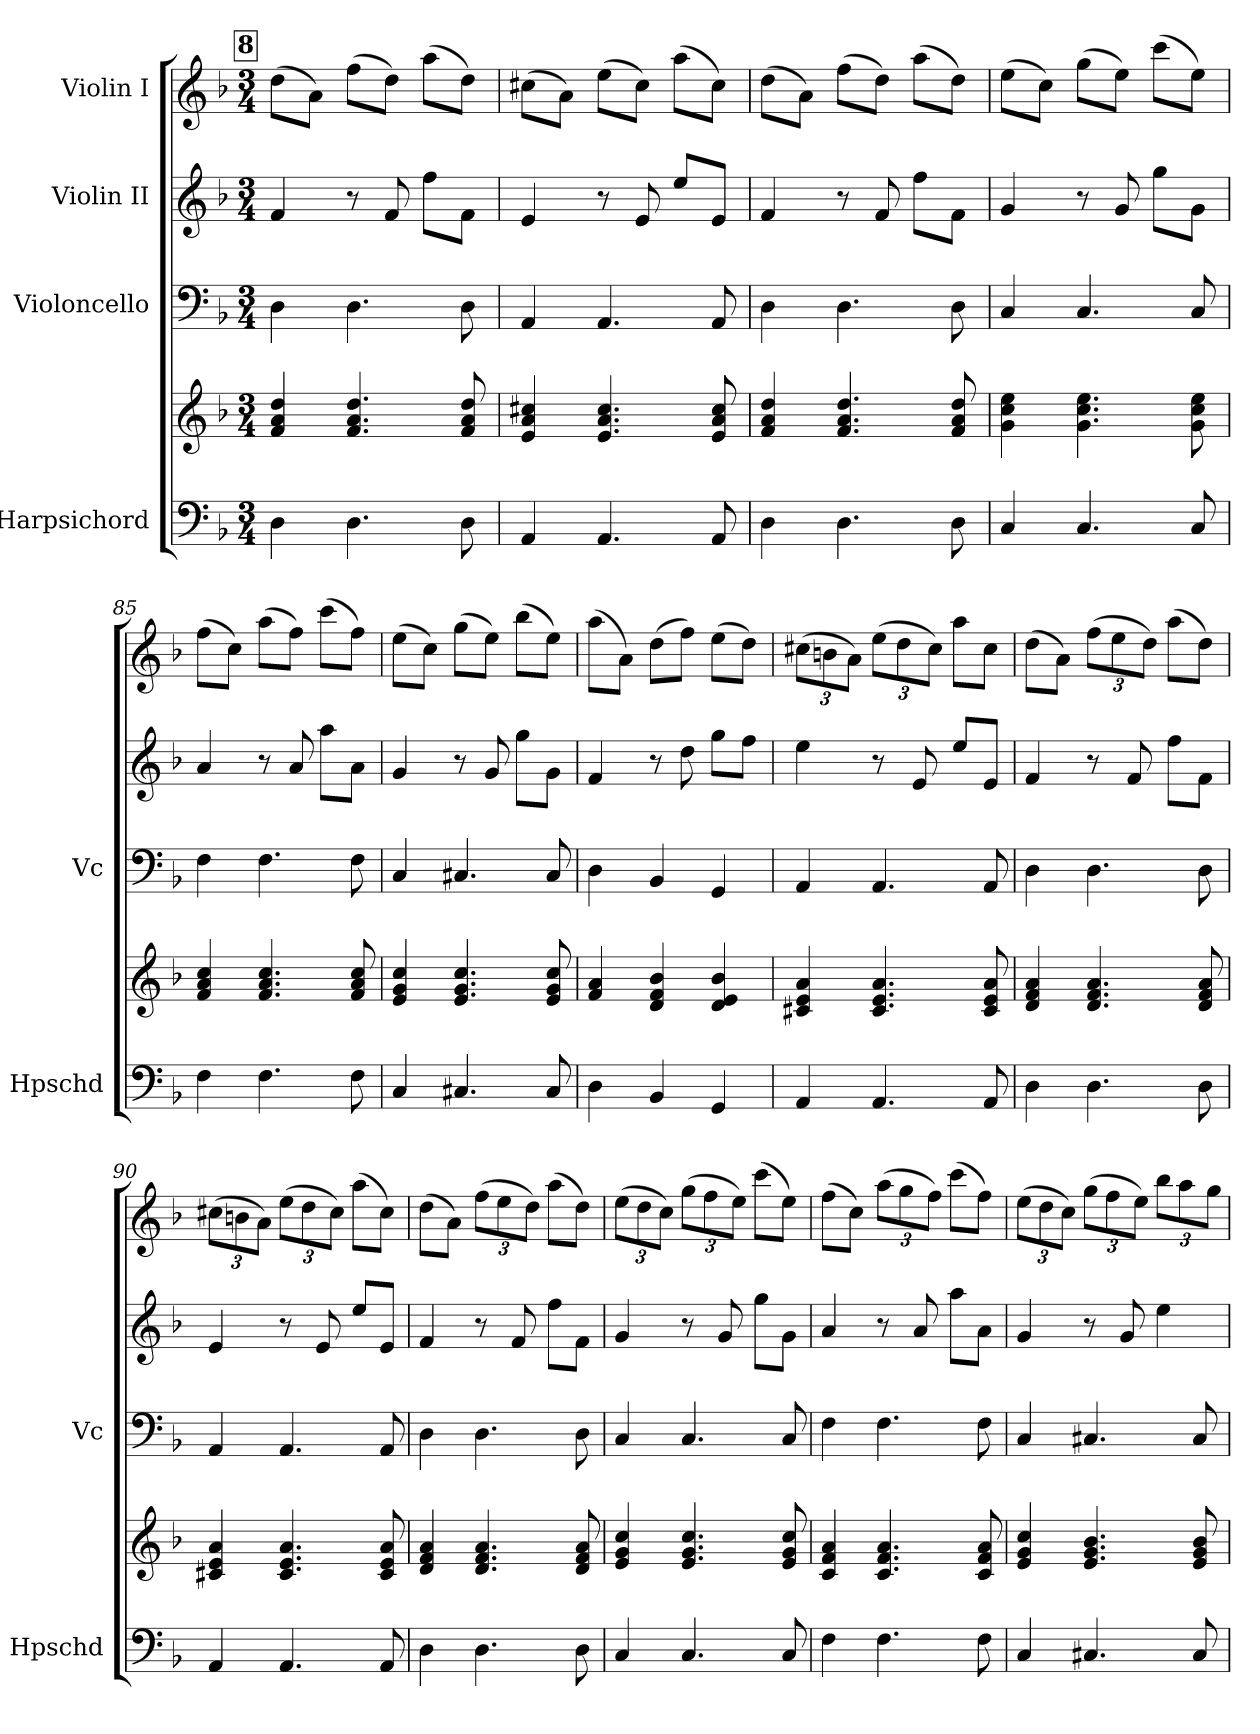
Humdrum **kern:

**kern	**kern	**kern	**kern	**kern
*part4	*part4	*part3	*part2	*part1
*staff5	*staff4	*staff3	*staff2	*staff1
*I"Harpsichord	*	*I"Violoncello	*I"Violin II	*I"Violin I
*I'Hpschd	*	*I'Vc	*	*
!!LO:PB:g=z
*clefF4	*clefG2	*clefF4	*clefG2	*clefG2
*k[b-]	*k[b-]	*k[b-]	*k[b-]	*k[b-]
*M3/4	*M3/4	*M3/4	*M3/4	*M3/4
!!LO:REH:place=s1:a:B:fs=14:t=8
=81	=81	=81	=81	=81
4D\	4f/ 4a/ 4dd/	4D\	4f/	(>8dd\L
.	.	.	.	8a\J)
4.D\	4.f/ 4.a/ 4.dd/	4.D\	8r	(>8ff\L
.	.	.	8f/	8dd\J)
.	.	.	8ff\L	(>8aa\L
8D\	8f/ 8a/ 8dd/	8D\	8f\J	8dd\J)
=82	=82	=82	=82	=82
4AA/	4e/ 4a/ 4cc#X/	4AA/	4e/	(>8cc#X\L
.	.	.	.	8a\J)
4.AA/	4.e/ 4.a/ 4.cc#/	4.AA/	8r	(>8ee\L
.	.	.	8e/	8cc#\J)
.	.	.	8ee/L	(>8aa\L
8AA/	8e/ 8a/ 8cc#/	8AA/	8e/J	8cc#\J)
=83	=83	=83	=83	=83
4D\	4f/ 4a/ 4dd/	4D\	4f/	(>8dd\L
.	.	.	.	8a\J)
4.D\	4.f/ 4.a/ 4.dd/	4.D\	8r	(>8ff\L
.	.	.	8f/	8dd\J)
.	.	.	8ff\L	(>8aa\L
8D\	8f/ 8a/ 8dd/	8D\	8f\J	8dd\J)
=84	=84	=84	=84	=84
4C/	4g\ 4cc\ 4ee\	4C/	4g/	(>8ee\L
.	.	.	.	8cc\J)
4.C/	4.g\ 4.cc\ 4.ee\	4.C/	8r	(>8gg\L
.	.	.	8g/	8ee\J)
.	.	.	8gg\L	(>8ccc\L
8C/	8g\ 8cc\ 8ee\	8C/	8g\J	8ee\J)
=85	=85	=85	=85	=85
4F\	4f/ 4a/ 4cc/	4F\	4a/	(>8ff\L
.	.	.	.	8cc\J)
4.F\	4.f/ 4.a/ 4.cc/	4.F\	8r	(>8aa\L
.	.	.	8a/	8ff\J)
.	.	.	8aa\L	(>8ccc\L
8F\	8f/ 8a/ 8cc/	8F\	8a\J	8ff\J)
!!LO:LB:g=z
=86	=86	=86	=86	=86
4C/	4e/ 4g/ 4cc/	4C/	4g/	(>8ee\L
.	.	.	.	8cc\J)
4.C#X/	4.e/ 4.g/ 4.cc/	4.C#X/	8r	(>8gg\L
.	.	.	8g/	8ee\J)
.	.	.	8gg\L	(>8bb-\L
8C#/	8e/ 8g/ 8cc/	8C#/	8g\J	8ee\J)
=87	=87	=87	=87	=87
4D\	4f/ 4a/	4D\	4f/	(>8aa\L
.	.	.	.	8a\J)
4BB-/	4d/ 4f/ 4b-/	4BB-/	8r	(>8dd\L
.	.	.	8dd\	8ff\J)
4GG/	4d/ 4e/ 4b-/	4GG/	8gg\L	(>8ee\L
.	.	.	8ff\J	8dd\J)
=88	=88	=88	=88	=88
*	*	*	*	*Xbrackettup
4AA/	4c#X/ 4e/ 4a/	4AA/	4ee\	(>12cc#X\L
.	.	.	.	12bn\
.	.	.	.	12a\J)
4.AA/	4.c#/ 4.e/ 4.a/	4.AA/	8r	(>12ee\L
.	.	.	.	12dd\
.	.	.	8e/	.
.	.	.	.	12cc#\J)
.	.	.	8ee/L	8aa\L
8AA/	8c#/ 8e/ 8a/	8AA/	8e/J	8cc#\J
=89	=89	=89	=89	=89
4D\	4d/ 4f/ 4a/	4D\	4f/	(>8dd\L
.	.	.	.	8a\J)
4.D\	4.d/ 4.f/ 4.a/	4.D\	8r	(>12ff\L
.	.	.	.	12ee\
.	.	.	8f/	.
.	.	.	.	12dd\J)
.	.	.	8ff\L	(>8aa\L
8D\	8d/ 8f/ 8a/	8D\	8f\J	8dd\J)
=90	=90	=90	=90	=90
4AA/	4c#X/ 4e/ 4a/	4AA/	4e/	(>12cc#X\L
.	.	.	.	12bn\
.	.	.	.	12a\J)
4.AA/	4.c#/ 4.e/ 4.a/	4.AA/	8r	(>12ee\L
.	.	.	.	12dd\
.	.	.	8e/	.
.	.	.	.	12cc#\J)
.	.	.	8ee/L	(>8aa\L
8AA/	8c#/ 8e/ 8a/	8AA/	8e/J	8cc#\J)
!!LO:LB:g=z
=91	=91	=91	=91	=91
4D\	4d/ 4f/ 4a/	4D\	4f/	(>8dd\L
.	.	.	.	8a\J)
4.D\	4.d/ 4.f/ 4.a/	4.D\	8r	(>12ff\L
.	.	.	.	12ee\
.	.	.	8f/	.
.	.	.	.	12dd\J)
.	.	.	8ff\L	(>8aa\L
8D\	8d/ 8f/ 8a/	8D\	8f\J	8dd\J)
=92	=92	=92	=92	=92
4C/	4e/ 4g/ 4cc/	4C/	4g/	(>12ee\L
.	.	.	.	12dd\
.	.	.	.	12cc\J)
4.C/	4.e/ 4.g/ 4.cc/	4.C/	8r	(>12gg\L
.	.	.	.	12ff\
.	.	.	8g/	.
.	.	.	.	12ee\J)
.	.	.	8gg\L	(>8ccc\L
8C/	8e/ 8g/ 8cc/	8C/	8g\J	8ee\J)
=93	=93	=93	=93	=93
4F\	4c/ 4f/ 4a/	4F\	4a/	(>8ff\L
.	.	.	.	8cc\J)
4.F\	4.c/ 4.f/ 4.a/	4.F\	8r	(>12aa\L
.	.	.	.	12gg\
.	.	.	8a/	.
.	.	.	.	12ff\J)
.	.	.	8aa\L	(>8ccc\L
8F\	8c/ 8f/ 8a/	8F\	8a\J	8ff\J)
=94	=94	=94	=94	=94
4C/	4e/ 4g/ 4cc/	4C/	4g/	(>12ee\L
.	.	.	.	12dd\
.	.	.	.	12cc\J)
4.C#X/	4.e/ 4.g/ 4.b-/	4.C#X/	8r	(>12gg\L
.	.	.	.	12ff\
.	.	.	8g/	.
.	.	.	.	12ee\J)
.	.	.	4ee\	12bb-\L
.	.	.	.	12aa\
8C#/	8e/ 8g/ 8b-/	8C#/	.	.
.	.	.	.	12gg\J
=	=	=	=	=
*-	*-	*-	*-	*-
